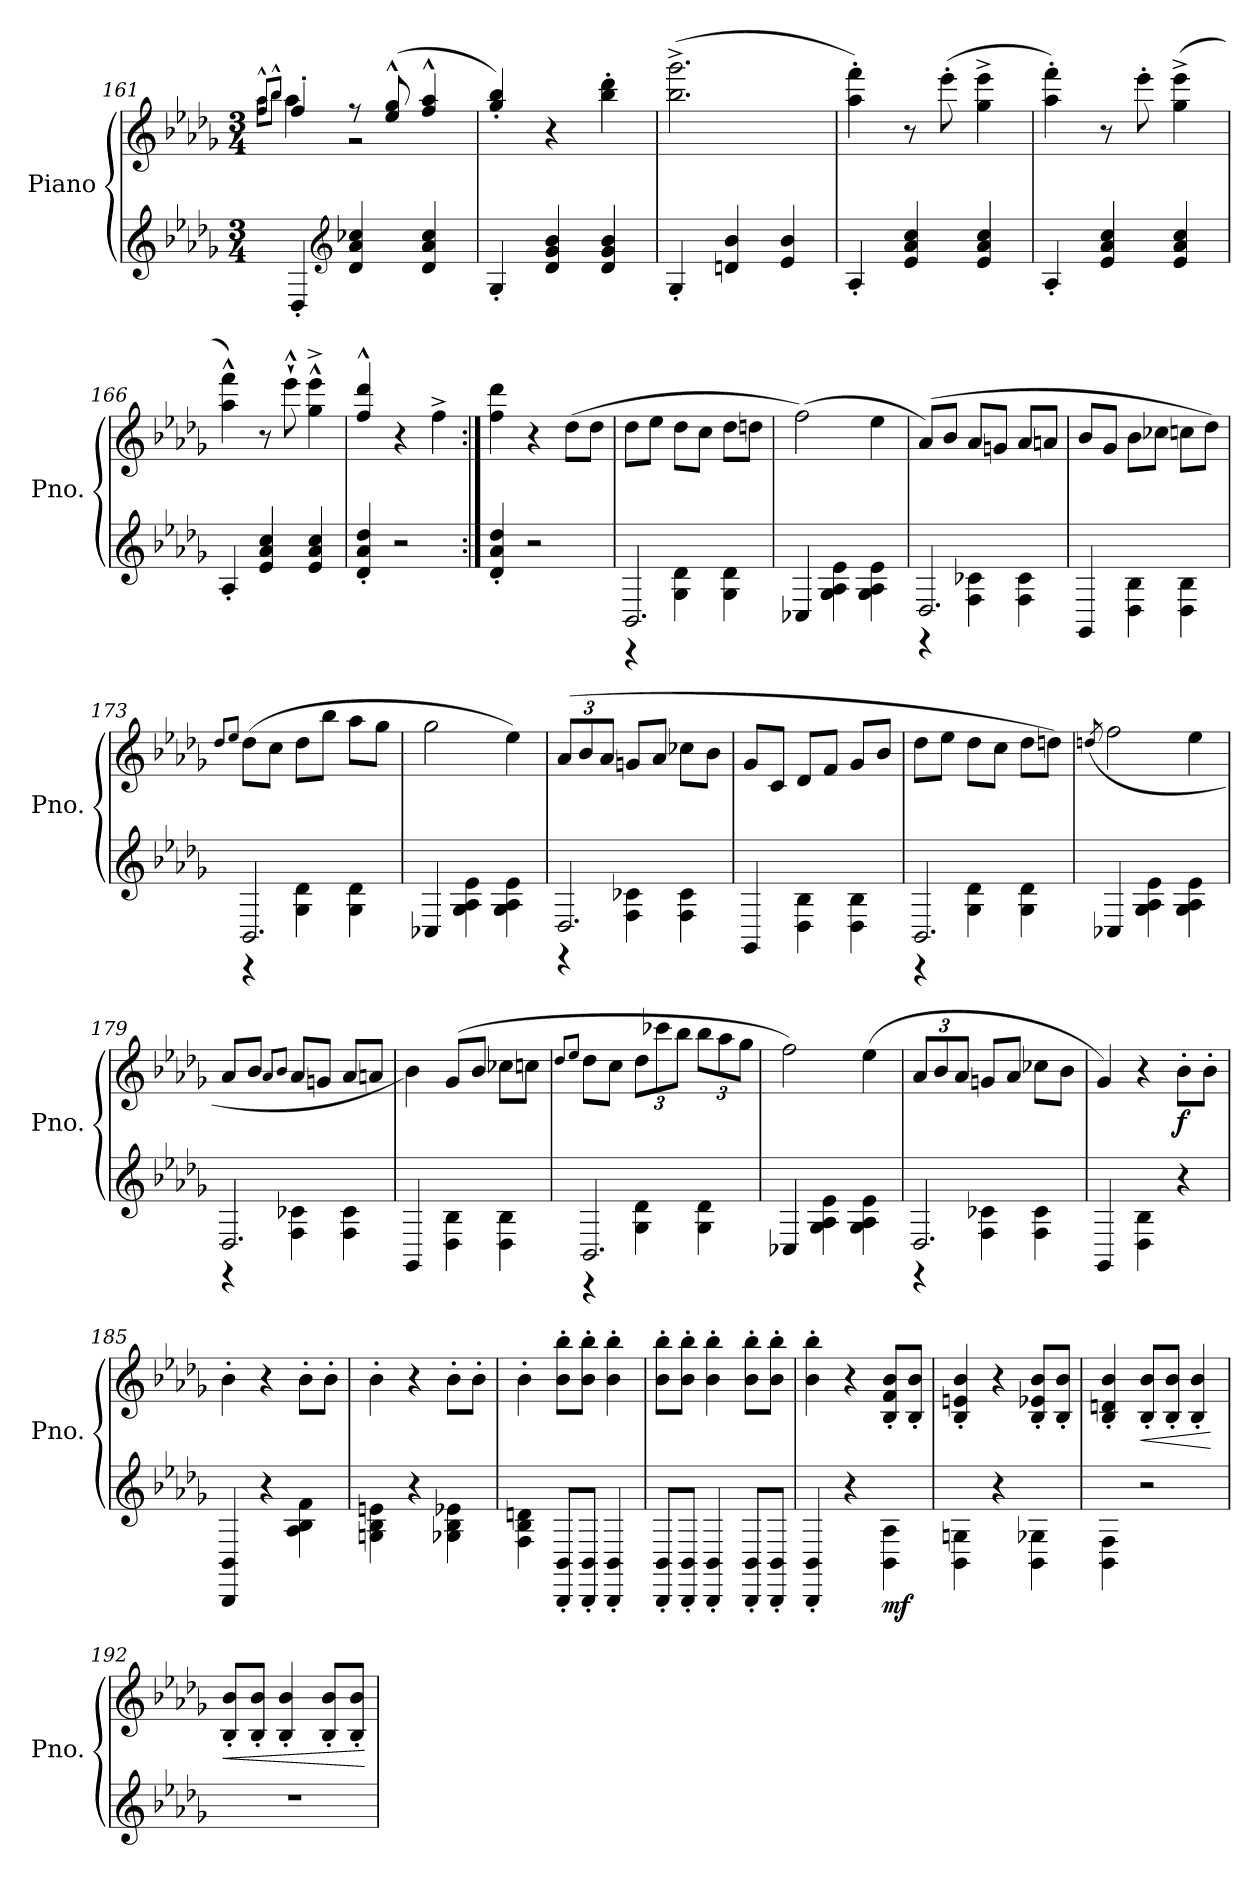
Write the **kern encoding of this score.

**kern	**kern	**dynam
*part1	*part1	*part1
*staff2	*staff1	*staff1/2
*I"Piano	*	*
*I'Pno.	*	*
*clefG2	*clefG2	*
*k[b-e-a-d-g-]	*k[b-e-a-d-g-]	*
*M3/4	*M3/4	*
=161	=161	=161
*	*^	*
.	8qff^^/L	8qaa-\L	.
.	8qbb-^^/J	8qbb-\J	.
4D-'/	4ff'/	4aa-\	.
*clefG2	*	*	*
4d-/ 4a-/ 4cc-X/	8r	2r	.
.	(>8ee-/^^ 8gg-/^^	.	.
4d-/ 4a-/ 4cc-/	4ff/^^ 4aa-/^^	.	.
*	*v	*v	*
=162	=162	=162
4G-'/	4gg-/' 4bb-/')	.
4d-/ 4g-/ 4b-/	4r	.
4d-/ 4g-/ 4b-/	4bb-\' 4ddd-\'	.
=163	=163	=163
4G-'/	(>2.bb-\^ 2.ggg-\^	.
4dn/ 4b-/	.	.
4e-/ 4b-/	.	.
!!LO:LB:g=z
=164	=164	=164
4A-'/	4aa-\' 4fff\')	.
4e-/ 4a-/ 4cc/	8r	.
.	(>8eee-'\	.
4e-/ 4a-/ 4cc/	4gg-\^ 4eee-\^	.
=165	=165	=165
4A-'/	4aa-\' 4fff\')	.
4e-/ 4a-/ 4cc/	8r	.
.	8eee-'\	.
4e-/ 4a-/ 4cc/	(>4gg-\^ 4eee-\^	.
=166	=166	=166
4A-'/	4aa-\^^ 4fff\^^)	.
4e-/ 4a-/ 4cc/	8r	.
.	8eee-`^^\	.
4e-/ 4a-/ 4cc/	4gg-\^^^ 4eee-\^^^	.
=167	=167	=167
4d-/' 4a-/' 4dd-/'	4ff/^^ 4ddd-/^^	.
2r	4r	.
.	4ff^\	.
=168:|!	=168:|!	=168:|!
4d-/' 4a-/' 4dd-/'	4ff\ 4ddd-\	.
2r	4r	.
.	(>8dd-\L	.
.	8dd-\J	.
=169	=169	=169
*^	*	*
2.BB-/	4r	8dd-\L	.
.	.	8ee-\J	.
.	4G-\ 4d-\	8dd-\L	.
.	.	8cc\J	.
.	4G-\ 4d-\	8dd-\L	.
.	.	8ddn\J	.
*v	*v	*	*
=170	=170	=170
4C-X/	(>2ff\)	.
4G-\ 4A-\ 4e-\	.	.
4G-\ 4A-\ 4e-\	4ee-\	.
=171	=171	=171
*^	*	*
2.D-/	4r	(>8a-/L)	.
.	.	8b-/J	.
.	4F\ 4c-X\	8a-/L	.
.	.	8gn/J	.
.	4F\ 4c-\	8a-/L	.
.	.	8an/J	.
*v	*v	*	*
!!LO:LB:g=z
=172	=172	=172
4GG-/	8b-/L	.
.	8g-/J	.
4D-\ 4B-\	8b-\L	.
.	8cc-X\J	.
4D-\ 4B-\	8ccn\L	.
.	8dd-\J)	.
=173	=173	=173
.	8qdd-/L	.
.	8qee-/J	.
*^	*	*
2.BB-/	4r	(>8dd-\L	.
.	.	8cc\J	.
.	4G-\ 4d-\	8dd-\L	.
.	.	8bb-\J	.
.	4G-\ 4d-\	8aa-\L	.
.	.	8gg-\J	.
*v	*v	*	*
=174	=174	=174
4C-X/	2gg-\	.
4G-\ 4A-\ 4e-\	.	.
4G-\ 4A-\ 4e-\	4ee-\)	.
=175	=175	=175
*^	*	*
*	*	*Xbrackettup	*
2.D-/	4r	(>12a-/L	.
.	.	12b-/	.
.	.	12a-/J	.
.	4F\ 4c-X\	8gn/L	.
.	.	8a-/J	.
.	4F\ 4c-\	8cc-X\L	.
.	.	8b-\J	.
*v	*v	*	*
=176	=176	=176
4GG-/	8g-/L	.
.	8c/J	.
4D-\ 4B-\	8d-/L	.
.	8f/J	.
4D-\ 4B-\	8g-/L	.
.	8b-/J	.
=177	=177	=177
*^	*	*
2.BB-/	4r	8dd-\L	.
.	.	8ee-\J	.
.	4G-\ 4d-\	8dd-\L	.
.	.	8cc\J	.
.	4G-\ 4d-\	8dd-\L	.
.	.	8ddn\J)	.
*v	*v	*	*
!!LO:LB:g=z
=178	=178	=178
.	(>8qddn/	.
4C-X/	2ff\	.
4G-\ 4A-\ 4e-\	.	.
4G-\ 4A-\ 4e-\	4ee-\	.
=179	=179	=179
*^	*	*
2.D-/	4r	8a-/L	.
.	.	8b-/J	.
.	.	8qa-/L	.
.	.	8qb-/J	.
.	4F\ 4c-X\	8a-/L	.
.	.	8gn/J	.
.	4F\ 4c-\	8a-/L	.
.	.	8an/J	.
*v	*v	*	*
=180	=180	=180
4GG-/	4b-\)	.
4D-\ 4B-\	(>8g-/L	.
.	8b-/J	.
4D-\ 4B-\	8cc-X\L	.
.	8ccn\J	.
=181	=181	=181
.	8qdd-/L	.
.	8qee-/J	.
*^	*	*
2.BB-/	4r	8dd-\L	.
.	.	8cc\J	.
.	4G-\ 4d-\	12dd-\L	.
.	.	12ccc-X\	.
.	.	12bb-\J	.
.	4G-\ 4d-\	12bb-\L	.
.	.	12aa-\	.
.	.	12gg-\J	.
*v	*v	*	*
=182	=182	=182
4C-X/	2ff\)	.
4G-\ 4A-\ 4e-\	.	.
4G-\ 4A-\ 4e-\	(>4ee-\	.
=183	=183	=183
*^	*	*
2.D-/	4r	12a-/L	.
.	.	12b-/	.
.	.	12a-/J	.
.	4F\ 4c-X\	8gn/L	.
.	.	8a-/J	.
.	4F\ 4c-\	8cc-X\L	.
.	.	8b-\J	.
*v	*v	*	*
!!LO:PB:g=z
=184	=184	=184
4GG-/	4g-/)	.
4D-\ 4B-\	4r	.
!	!	!LO:DY:b
4r	8b-'\L	f
.	8b-'\J	.
=185	=185	=185
4BBB-/ 4BB-/	4b-'\	.
4r	4r	.
4A-\ 4B-\ 4f\	8b-'\L	.
.	8b-'\J	.
=186	=186	=186
4Gn\ 4B-\ 4en\	4b-'\	.
4r	4r	.
4G-X\ 4B-\ 4e-X\	8b-'\L	.
.	8b-'\J	.
=187	=187	=187
4F\ 4B-\ 4dn\	4b-'\	.
8BBB-/' 8BB-/'L	8b-\' 8bb-\'L	.
8BBB-/' 8BB-/'J	8b-\' 8bb-\'J	.
4BBB-/' 4BB-/'	4b-\' 4bb-\'	.
=188	=188	=188
8BBB-/' 8BB-/'L	8b-\' 8bb-\'L	.
8BBB-/' 8BB-/'J	8b-\' 8bb-\'J	.
4BBB-/' 4BB-/'	4b-\' 4bb-\'	.
8BBB-/' 8BB-/'L	8b-\' 8bb-\'L	.
8BBB-/' 8BB-/'J	8b-\' 8bb-\'J	.
=189	=189	=189
4BBB-/' 4BB-/'	4b-\' 4bb-\'	.
4r	4r	.
!	!	!LO:DY:b=2
4BB-\ 4A-\	8B-/' 8f/' 8b-/'L	mf
.	8B-/' 8b-/'J	.
=190	=190	=190
4BB-\ 4Gn\	4B-/' 4en/' 4b-/'	.
4r	4r	.
4BB-\ 4G-X\	8B-/' 8e-X/' 8b-/'L	.
.	8B-/' 8b-/'J	.
=191	=191	=191
4BB-\ 4F\	4B-/' 4dn/' 4b-/'	.
!	!	!LO:HP:b
2r	8B-/' 8b-/'L	<
.	8B-/' 8b-/'J	.
.	4B-/' 4b-/'	.
.	.	[
!!LO:LB:g=z
=192	=192	=192
!	!	!LO:HP:b
2.r	8B-/' 8b-/'L	<
.	8B-/' 8b-/'J	.
.	4B-/' 4b-/'	.
.	8B-/' 8b-/'L	.
.	8B-/' 8b-/'J	.
.	.	[
=	=	=
*-	*-	*-
